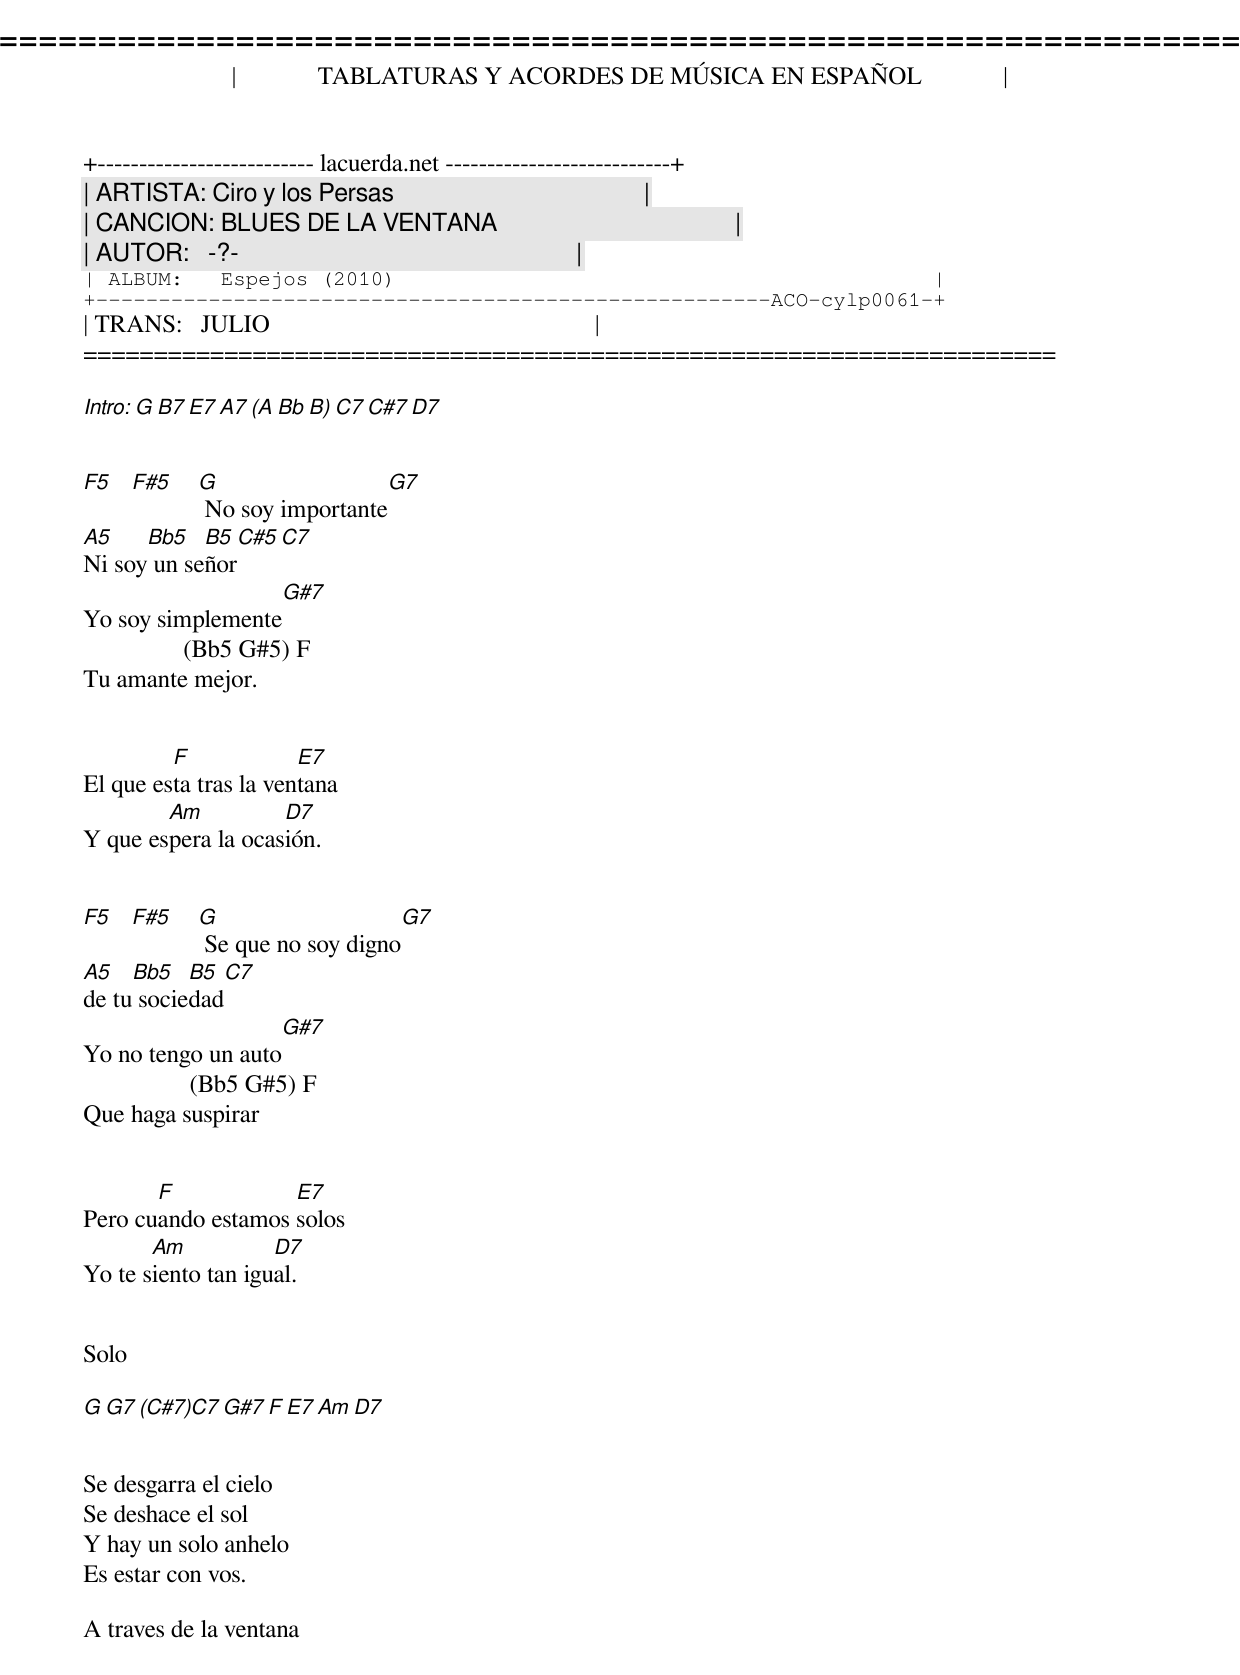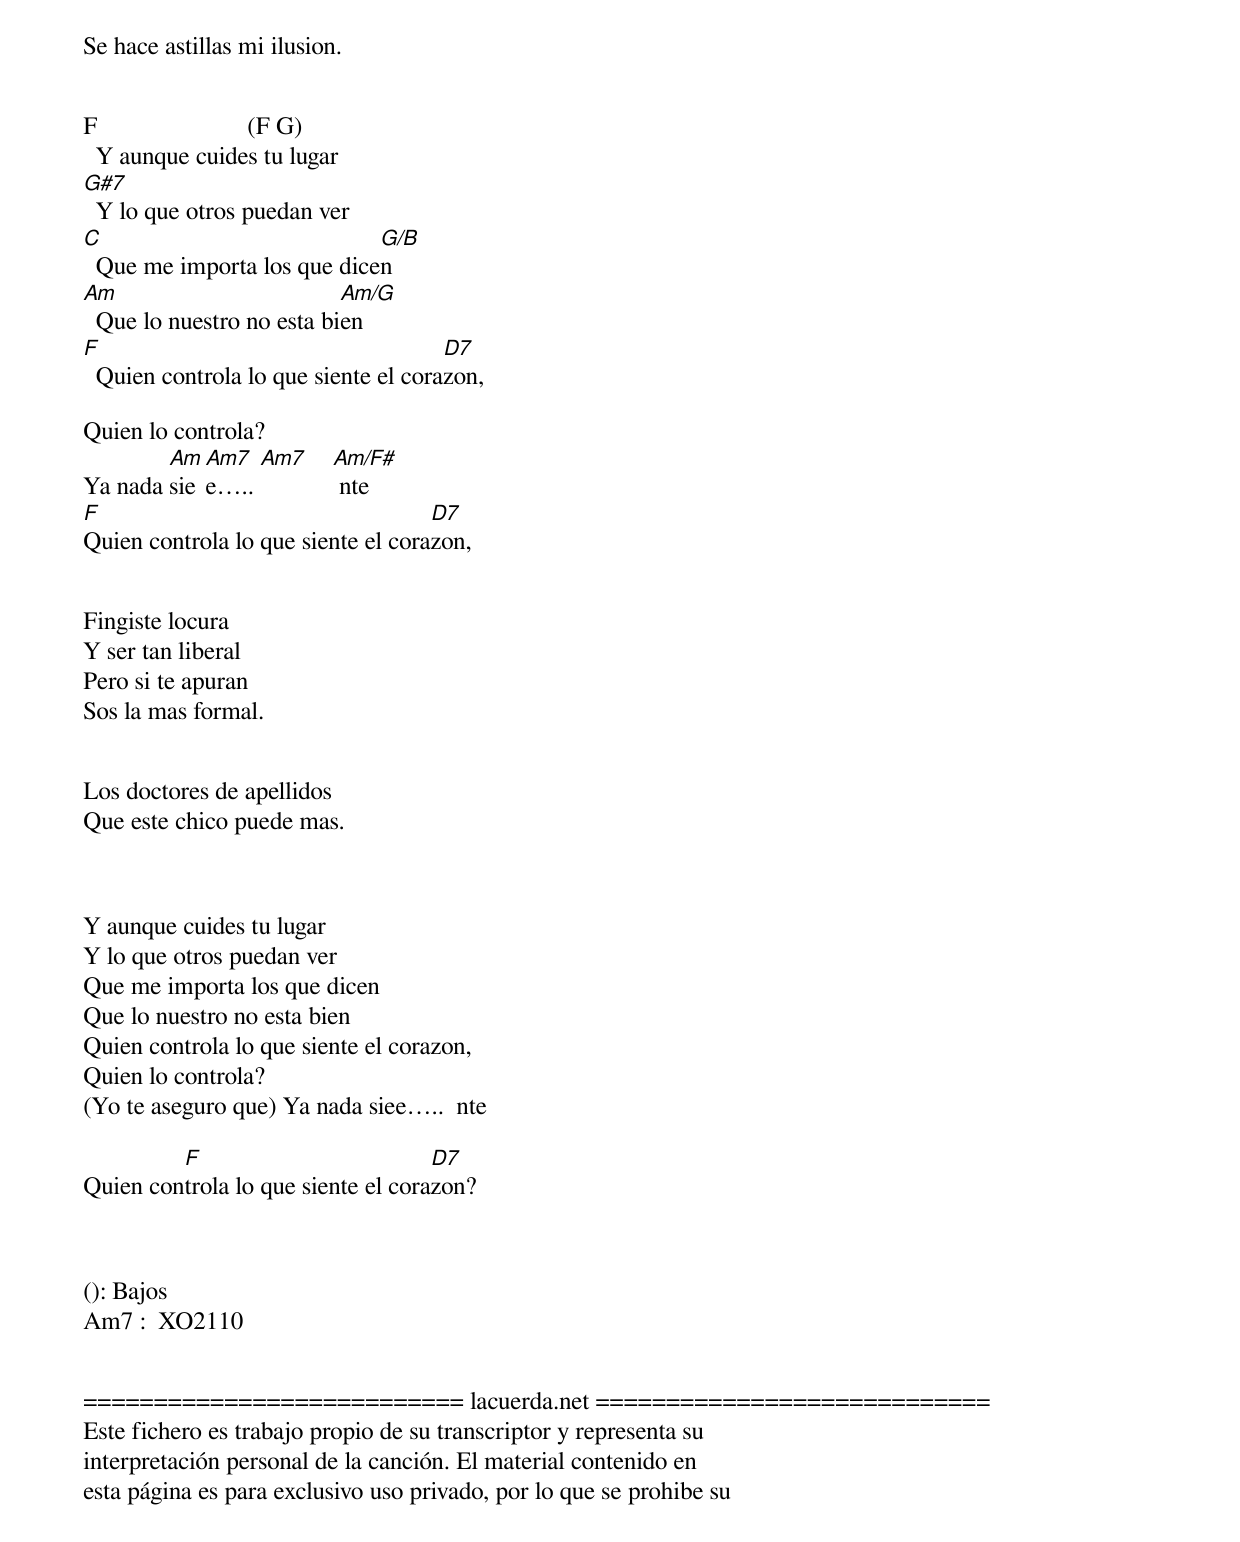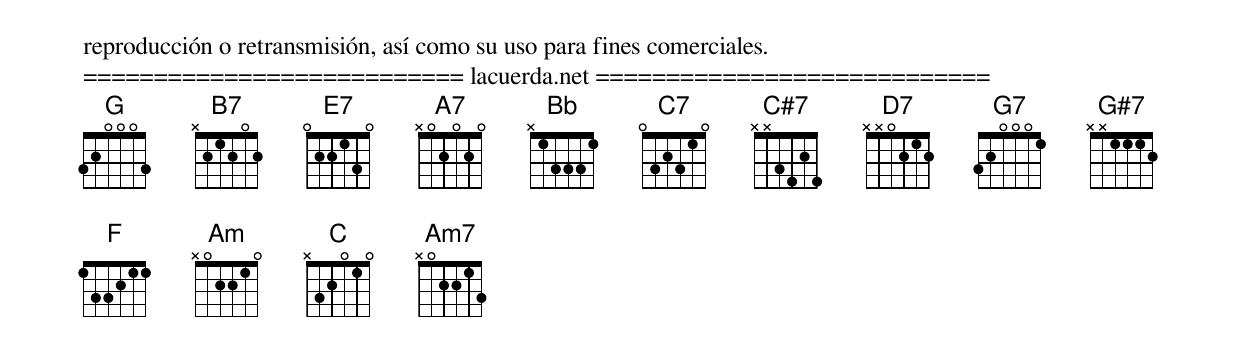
=====================================================================
|             TABLATURAS Y ACORDES DE MÚSICA EN ESPAÑOL             |
+-------------------------- lacuerda.net ---------------------------+
| ARTISTA: Ciro y los Persas                                        |
| CANCION: BLUES DE LA VENTANA                                      |
| AUTOR:   -?-                                                      |
| ALBUM:   Espejos (2010)                                           |
+------------------------------------------------------ACO-cylp0061-+
| TRANS:   JULIO                                                    |
=====================================================================

Intro:  G B7 E7       A7 (A Bb B) C7 C#7 D7


F5 F#5 G                   G7
        No soy importante
A5    Bb5   B5 C#5  C7
Ni soy un señor
                    G#7
Yo soy simplemente
                (Bb5 G#5) F
Tu amante mejor.


         F             E7
El que esta tras la ventana
        Am          D7
Y que espera la ocasión.


F5 F#5 G                    G7
        Se que no soy digno
A5   Bb5   B5    C7
de tu sociedad
                    G#7
Yo no tengo un auto
                 (Bb5 G#5) F
Que haga suspirar


       F            E7
Pero cuando estamos solos
       Am           D7
Yo te siento tan igual.


Solo

G    G7   (C#7)C7   G#7    F    E7   Am   D7


Se desgarra el cielo
Se deshace el sol
Y hay un solo anhelo
Es estar con vos.

A traves de la ventana
Se hace astillas mi ilusion.


F                        (F G)
  Y aunque cuides tu lugar
G#7
  Y lo que otros puedan ver
C                            G/B
  Que me importa los que dicen
Am                         Am/G
  Que lo nuestro no esta bien
F                                     D7
  Quien controla lo que siente el corazon,

Quien lo controla?
        Am Am7  Am7 Am/F#
Ya nada siee..      nte
F                                   D7
Quien controla lo que siente el corazon,


Fingiste locura
Y ser tan liberal
Pero si te apuran
Sos la mas formal.


Los doctores de apellidos
Que este chico puede mas.



Y aunque cuides tu lugar
Y lo que otros puedan ver
Que me importa los que dicen
Que lo nuestro no esta bien
Quien controla lo que siente el corazon,
Quien lo controla?
(Yo te aseguro que) Ya nada siee..  nte

         F                          D7
Quien controla lo que siente el corazon?



(): Bajos
Am7 :  XO2110
Am7:   X02010
Am/F#: XX4210 o X04210


=========================== lacuerda.net ============================
Este fichero es trabajo propio de su transcriptor y representa su
interpretación personal de la canción. El material contenido en
esta página es para exclusivo uso privado, por lo que se prohibe su
reproducción o retransmisión, así como su uso para fines comerciales.
=========================== lacuerda.net ============================
